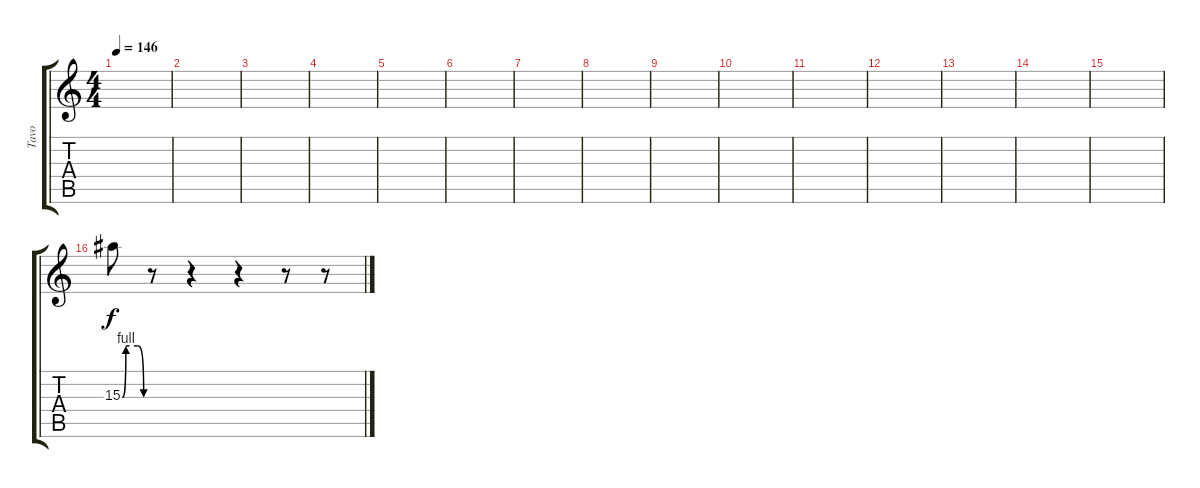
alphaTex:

\track ("Tavo" "Tavo") {instrument distortionguitar}
\staff {score tabs}
\tuning (E4 B3 G3 D3 A2 E2) {hide}
\ts (4 4)
\tempo 146
\clef g2
\ks c
|
|
|
|
|
|
|
|
|
|
|
|
|
|
|
15.3{be (custom 0 0 10 4 20 4 43 4 60 0)}.8 r.8 r.4 r.4 r.8 r.8
